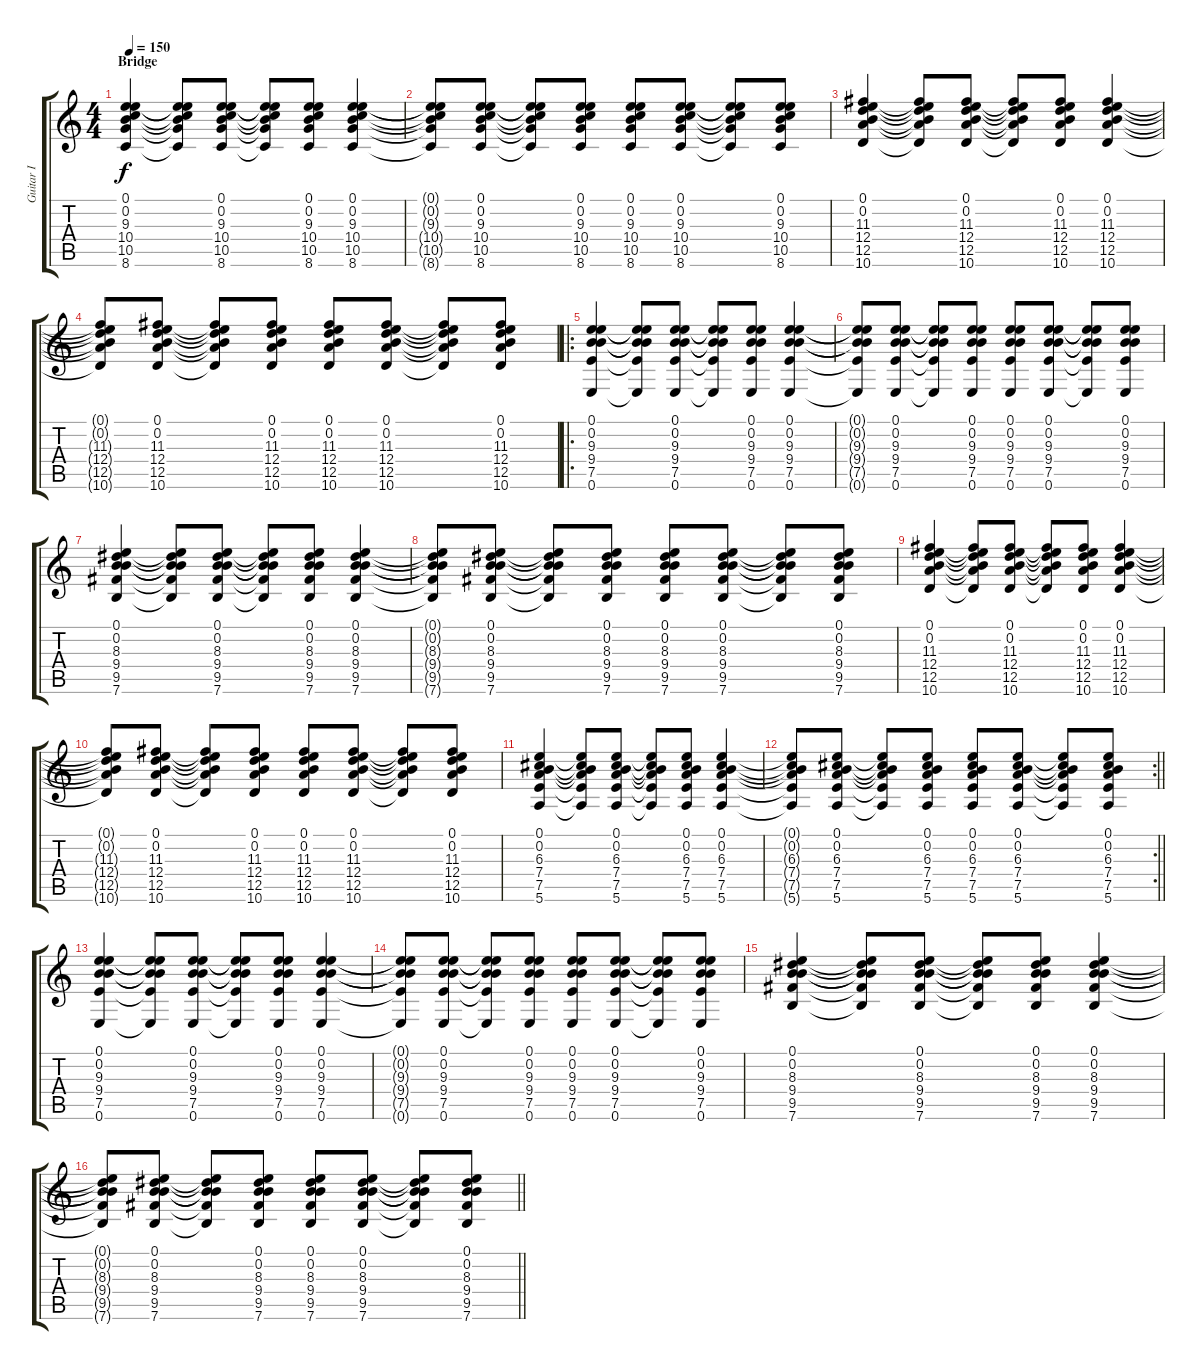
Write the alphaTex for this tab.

\track ("Guitar I" "Guitar I") {instrument acousticguitarsteel}
\staff {score tabs}
\tuning (E4 B3 G3 D3 A2 E2) {hide}
\ts (4 4)
\section ("" "Bridge")
\tempo 150
\clef g2
\ks c
(0.1 0.2 9.3 10.4 10.5 8.6).4{dy f} (0.1{t} 0.2{t} 9.3{t} 10.4{t} 10.5{t} 8.6{t}).8 (0.1 0.2 9.3 10.4 10.5 8.6).8 (0.1{t} 0.2{t} 9.3{t} 10.4{t} 10.5{t} 8.6{t}).8 (0.1 0.2 9.3 10.4 10.5 8.6).8 (0.1 0.2 9.3 10.4 10.5 8.6).4 |
(0.1{t} 0.2{t} 9.3{t} 10.4{t} 10.5{t} 8.6{t}).8 (0.1 0.2 9.3 10.4 10.5 8.6).8 (0.1{t} 0.2{t} 9.3{t} 10.4{t} 10.5{t} 8.6{t}).8 (0.1 0.2 9.3 10.4 10.5 8.6).8 (0.1 0.2 9.3 10.4 10.5 8.6).8 (0.1 0.2 9.3 10.4 10.5 8.6).8 (0.1{t} 0.2{t} 9.3{t} 10.4{t} 10.5{t} 8.6{t}).8 (0.1 0.2 9.3 10.4 10.5 8.6).8 |
(0.1 0.2 11.3 12.4 12.5 10.6).4 (0.1{t} 0.2{t} 11.3{t} 12.4{t} 12.5{t} 10.6{t}).8 (0.1 0.2 11.3 12.4 12.5 10.6).8 (0.1{t} 0.2{t} 11.3{t} 12.4{t} 12.5{t} 10.6{t}).8 (0.1 0.2 11.3 12.4 12.5 10.6).8 (0.1 0.2 11.3 12.4 12.5 10.6).4 |
(0.1{t} 0.2{t} 11.3{t} 12.4{t} 12.5{t} 10.6{t}).8 (0.1 0.2 11.3 12.4 12.5 10.6).8 (0.1{t} 0.2{t} 11.3{t} 12.4{t} 12.5{t} 10.6{t}).8 (0.1 0.2 11.3 12.4 12.5 10.6).8 (0.1 0.2 11.3 12.4 12.5 10.6).8 (0.1 0.2 11.3 12.4 12.5 10.6).8 (0.1{t} 0.2{t} 11.3{t} 12.4{t} 12.5{t} 10.6{t}).8 (0.1 0.2 11.3 12.4 12.5 10.6).8 |
\ro
(0.1 0.2 9.3 9.4 7.5 0.6).4 (0.1{t} 0.2{t} 9.3{t} 9.4{t} 7.5{t} 0.6{t}).8 (0.1 0.2 9.3 9.4 7.5 0.6).8 (0.1{t} 0.2{t} 9.3{t} 9.4{t} 7.5{t} 0.6{t}).8 (0.1 0.2 9.3 9.4 7.5 0.6).8 (0.1 0.2 9.3 9.4 7.5 0.6).4 |
(0.1{t} 0.2{t} 9.3{t} 9.4{t} 7.5{t} 0.6{t}).8 (0.1 0.2 9.3 9.4 7.5 0.6).8 (0.1{t} 0.2{t} 9.3{t} 9.4{t} 7.5{t} 0.6{t}).8 (0.1 0.2 9.3 9.4 7.5 0.6).8 (0.1 0.2 9.3 9.4 7.5 0.6).8 (0.1 0.2 9.3 9.4 7.5 0.6).8 (0.1{t} 0.2{t} 9.3{t} 9.4{t} 7.5{t} 0.6{t}).8 (0.1 0.2 9.3 9.4 7.5 0.6).8 |
(0.1 0.2 8.3 9.4 9.5 7.6).4 (0.1{t} 0.2{t} 8.3{t} 9.4{t} 9.5{t} 7.6{t}).8 (0.1 0.2 8.3 9.4 9.5 7.6).8 (0.1{t} 0.2{t} 8.3{t} 9.4{t} 9.5{t} 7.6{t}).8 (0.1 0.2 8.3 9.4 9.5 7.6).8 (0.1 0.2 8.3 9.4 9.5 7.6).4 |
(0.1{t} 0.2{t} 8.3{t} 9.4{t} 9.5{t} 7.6{t}).8 (0.1 0.2 8.3 9.4 9.5 7.6).8 (0.1{t} 0.2{t} 8.3{t} 9.4{t} 9.5{t} 7.6{t}).8 (0.1 0.2 8.3 9.4 9.5 7.6).8 (0.1 0.2 8.3 9.4 9.5 7.6).8 (0.1 0.2 8.3 9.4 9.5 7.6).8 (0.1{t} 0.2{t} 8.3{t} 9.4{t} 9.5{t} 7.6{t}).8 (0.1 0.2 8.3 9.4 9.5 7.6).8 |
(0.1 0.2 11.3 12.4 12.5 10.6).4 (0.1{t} 0.2{t} 11.3{t} 12.4{t} 12.5{t} 10.6{t}).8 (0.1 0.2 11.3 12.4 12.5 10.6).8 (0.1{t} 0.2{t} 11.3{t} 12.4{t} 12.5{t} 10.6{t}).8 (0.1 0.2 11.3 12.4 12.5 10.6).8 (0.1 0.2 11.3 12.4 12.5 10.6).4 |
(0.1{t} 0.2{t} 11.3{t} 12.4{t} 12.5{t} 10.6{t}).8 (0.1 0.2 11.3 12.4 12.5 10.6).8 (0.1{t} 0.2{t} 11.3{t} 12.4{t} 12.5{t} 10.6{t}).8 (0.1 0.2 11.3 12.4 12.5 10.6).8 (0.1 0.2 11.3 12.4 12.5 10.6).8 (0.1 0.2 11.3 12.4 12.5 10.6).8 (0.1{t} 0.2{t} 11.3{t} 12.4{t} 12.5{t} 10.6{t}).8 (0.1 0.2 11.3 12.4 12.5 10.6).8 |
(0.1 0.2 6.3 7.4 7.5 5.6).4 (0.1{t} 0.2{t} 6.3{t} 7.4{t} 7.5{t} 5.6{t}).8 (0.1 0.2 6.3 7.4 7.5 5.6).8 (0.1{t} 0.2{t} 6.3{t} 7.4{t} 7.5{t} 5.6{t}).8 (0.1 0.2 6.3 7.4 7.5 5.6).8 (0.1 0.2 6.3 7.4 7.5 5.6).4 |
\rc 2
\barLineRight lightlight
(0.1{t} 0.2{t} 6.3{t} 7.4{t} 7.5{t} 5.6{t}).8 (0.1 0.2 6.3 7.4 7.5 5.6).8 (0.1{t} 0.2{t} 6.3{t} 7.4{t} 7.5{t} 5.6{t}).8 (0.1 0.2 6.3 7.4 7.5 5.6).8 (0.1 0.2 6.3 7.4 7.5 5.6).8 (0.1 0.2 6.3 7.4 7.5 5.6).8 (0.1{t} 0.2{t} 6.3{t} 7.4{t} 7.5{t} 5.6{t}).8 (0.1 0.2 6.3 7.4 7.5 5.6).8 |
(0.1 0.2 9.3 9.4 7.5 0.6).4 (0.1{t} 0.2{t} 9.3{t} 9.4{t} 7.5{t} 0.6{t}).8 (0.1 0.2 9.3 9.4 7.5 0.6).8 (0.1{t} 0.2{t} 9.3{t} 9.4{t} 7.5{t} 0.6{t}).8 (0.1 0.2 9.3 9.4 7.5 0.6).8 (0.1 0.2 9.3 9.4 7.5 0.6).4 |
(0.1{t} 0.2{t} 9.3{t} 9.4{t} 7.5{t} 0.6{t}).8 (0.1 0.2 9.3 9.4 7.5 0.6).8 (0.1{t} 0.2{t} 9.3{t} 9.4{t} 7.5{t} 0.6{t}).8 (0.1 0.2 9.3 9.4 7.5 0.6).8 (0.1 0.2 9.3 9.4 7.5 0.6).8 (0.1 0.2 9.3 9.4 7.5 0.6).8 (0.1{t} 0.2{t} 9.3{t} 9.4{t} 7.5{t} 0.6{t}).8 (0.1 0.2 9.3 9.4 7.5 0.6).8 |
(0.1 0.2 8.3 9.4 9.5 7.6).4 (0.1{t} 0.2{t} 8.3{t} 9.4{t} 9.5{t} 7.6{t}).8 (0.1 0.2 8.3 9.4 9.5 7.6).8 (0.1{t} 0.2{t} 8.3{t} 9.4{t} 9.5{t} 7.6{t}).8 (0.1 0.2 8.3 9.4 9.5 7.6).8 (0.1 0.2 8.3 9.4 9.5 7.6).4 |
\barLineRight lightlight
(0.1{t} 0.2{t} 8.3{t} 9.4{t} 9.5{t} 7.6{t}).8 (0.1 0.2 8.3 9.4 9.5 7.6).8 (0.1{t} 0.2{t} 8.3{t} 9.4{t} 9.5{t} 7.6{t}).8 (0.1 0.2 8.3 9.4 9.5 7.6).8 (0.1 0.2 8.3 9.4 9.5 7.6).8 (0.1 0.2 8.3 9.4 9.5 7.6).8 (0.1{t} 0.2{t} 8.3{t} 9.4{t} 9.5{t} 7.6{t}).8 (0.1 0.2 8.3 9.4 9.5 7.6).8
